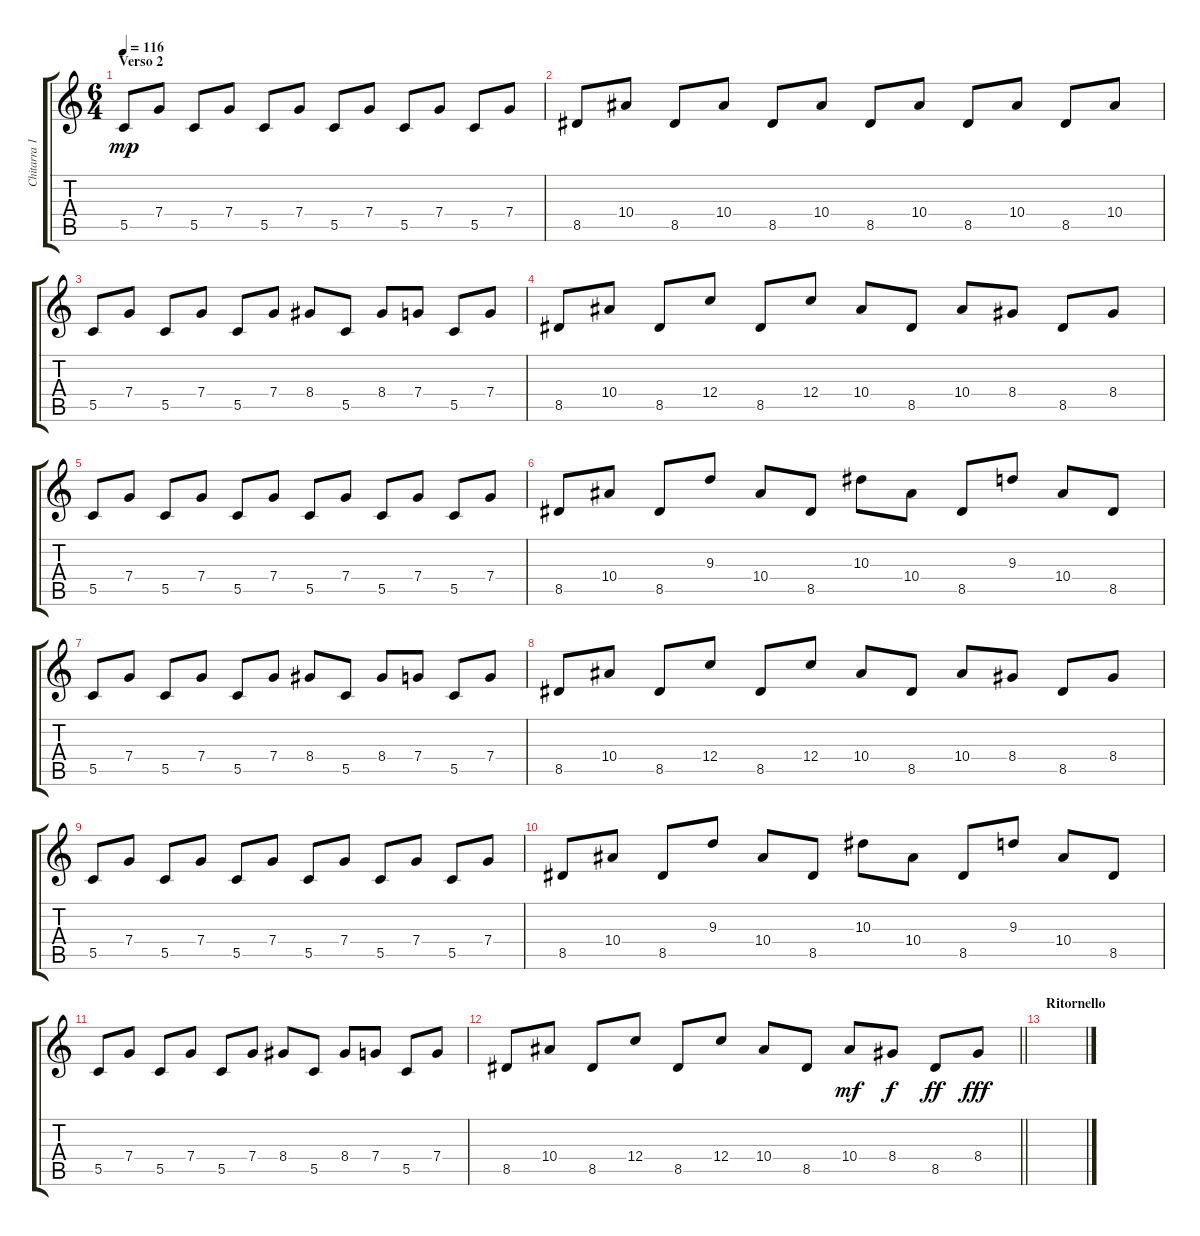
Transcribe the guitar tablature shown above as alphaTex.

\track ("Chitarra 1" "Chitarra 1") {instrument acousticguitarsteel}
\staff {score tabs}
\tuning (D4 A3 F3 C3 G2 D2) {hide}
\ts (6 4)
\section ("" "Verso 2")
\tempo 116
\clef g2
\ks c
5.5.8{dy mp} 7.4.8 5.5.8 7.4.8 5.5.8 7.4.8 5.5.8 7.4.8 5.5.8 7.4.8 5.5.8 7.4.8 |
8.5.8 10.4.8 8.5.8 10.4.8 8.5.8 10.4.8 8.5.8 10.4.8 8.5.8 10.4.8 8.5.8 10.4.8 |
5.5.8 7.4.8 5.5.8 7.4.8 5.5.8 7.4.8 8.4.8 5.5.8 8.4.8 7.4.8 5.5.8 7.4.8 |
8.5.8 10.4.8 8.5.8 12.4.8 8.5.8 12.4.8 10.4.8 8.5.8 10.4.8 8.4.8 8.5.8 8.4.8 |
5.5.8 7.4.8 5.5.8 7.4.8 5.5.8 7.4.8 5.5.8 7.4.8 5.5.8 7.4.8 5.5.8 7.4.8 |
8.5.8 10.4.8 8.5.8 9.3.8 10.4.8 8.5.8 10.3.8 10.4.8 8.5.8 9.3.8 10.4.8 8.5.8 |
5.5.8 7.4.8 5.5.8 7.4.8 5.5.8 7.4.8 8.4.8 5.5.8 8.4.8 7.4.8 5.5.8 7.4.8 |
8.5.8 10.4.8 8.5.8 12.4.8 8.5.8 12.4.8 10.4.8 8.5.8 10.4.8 8.4.8 8.5.8 8.4.8 |
5.5.8 7.4.8 5.5.8 7.4.8 5.5.8 7.4.8 5.5.8 7.4.8 5.5.8 7.4.8 5.5.8 7.4.8 |
8.5.8 10.4.8 8.5.8 9.3.8 10.4.8 8.5.8 10.3.8 10.4.8 8.5.8 9.3.8 10.4.8 8.5.8 |
5.5.8 7.4.8 5.5.8 7.4.8 5.5.8 7.4.8 8.4.8 5.5.8 8.4.8 7.4.8 5.5.8 7.4.8 |
\barLineRight lightlight
8.5.8 10.4.8 8.5.8 12.4.8 8.5.8 12.4.8 10.4.8 8.5.8 10.4.8{dy mf} 8.4.8{dy f} 8.5.8{dy ff} 8.4.8{dy fff} |
\section ("" "Ritornello")
